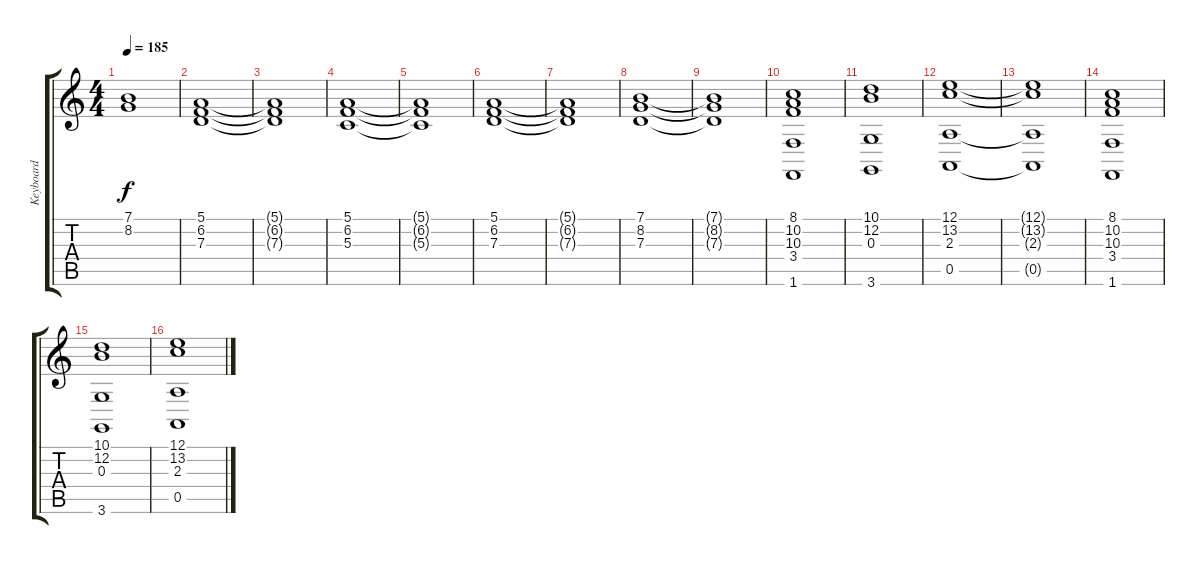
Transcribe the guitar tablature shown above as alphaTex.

\track ("Keyboard" "Keyboard") {instrument pad2warm}
\staff {score tabs}
\tuning (E4 B3 G3 D3 A2 E2) {hide}
\ts (4 4)
\tempo 185
\clef g2
\ks c
(7.1 8.2).1{dy f} |
(5.1 6.2 7.3).1 |
(5.1{t} 6.2{t} 7.3{t}).1 |
(5.1 6.2 5.3).1 |
(5.1{t} 6.2{t} 5.3{t}).1 |
(5.1 6.2 7.3).1 |
(5.1{t} 6.2{t} 7.3{t}).1 |
(7.1 8.2 7.3).1 |
(7.1{t} 8.2{t} 7.3{t}).1 |
(8.1 10.2 10.3 3.4 1.6).1 |
(10.1 12.2 0.3 3.6).1 |
(12.1 13.2 2.3 0.5).1 |
(12.1{t} 13.2{t} 2.3{t} 0.5{t}).1 |
(8.1 10.2 10.3 3.4 1.6).1 |
(10.1 12.2 0.3 3.6).1 |
(12.1 13.2 2.3 0.5).1
